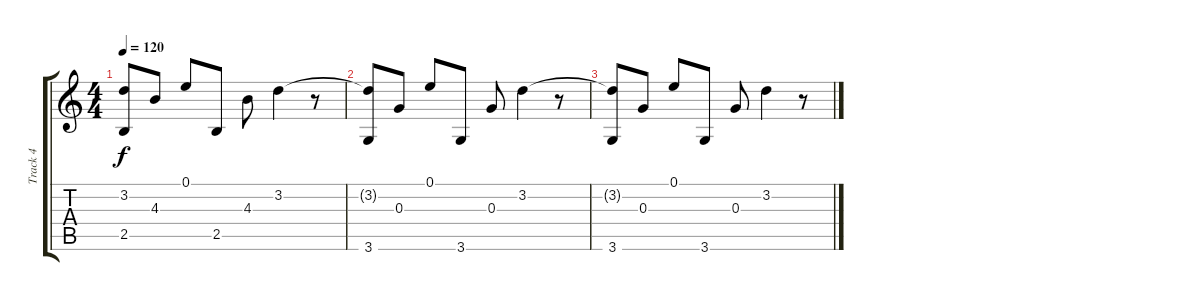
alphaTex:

\track ("Track 4" "Track 4") {instrument acousticguitarsteel}
\staff {score tabs}
\tuning (E4 B3 G3 D3 A2 E2) {hide}
\ts (4 4)
\tempo 120
\clef g2
\ks c
(3.2{t} 2.5).8{dy f} 4.3.8 0.1.8 2.5.8 4.3.8 3.2.4 r.8 |
(3.2{t} 3.6).8 0.3.8 0.1.8 3.6.8 0.3.8 3.2.4 r.8 |
(3.2{t} 3.6).8 0.3.8 0.1.8 3.6.8 0.3.8 3.2.4 r.8
